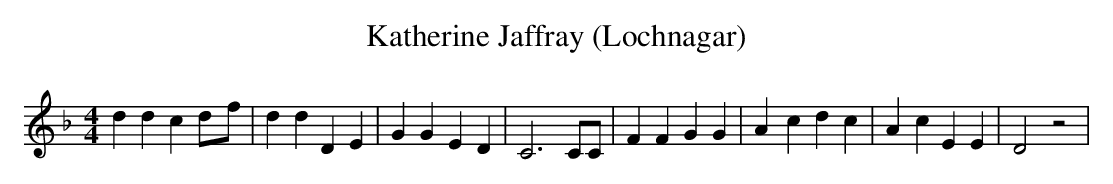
X:1
T:Katherine Jaffray (Lochnagar)
M:4/4
L:1/4
K:F
 d d cd/2-f/2| d d D E| G G E D| C3 C/2C/2| F F G G| A- c d c| A c E E|\
 D2 z2|
